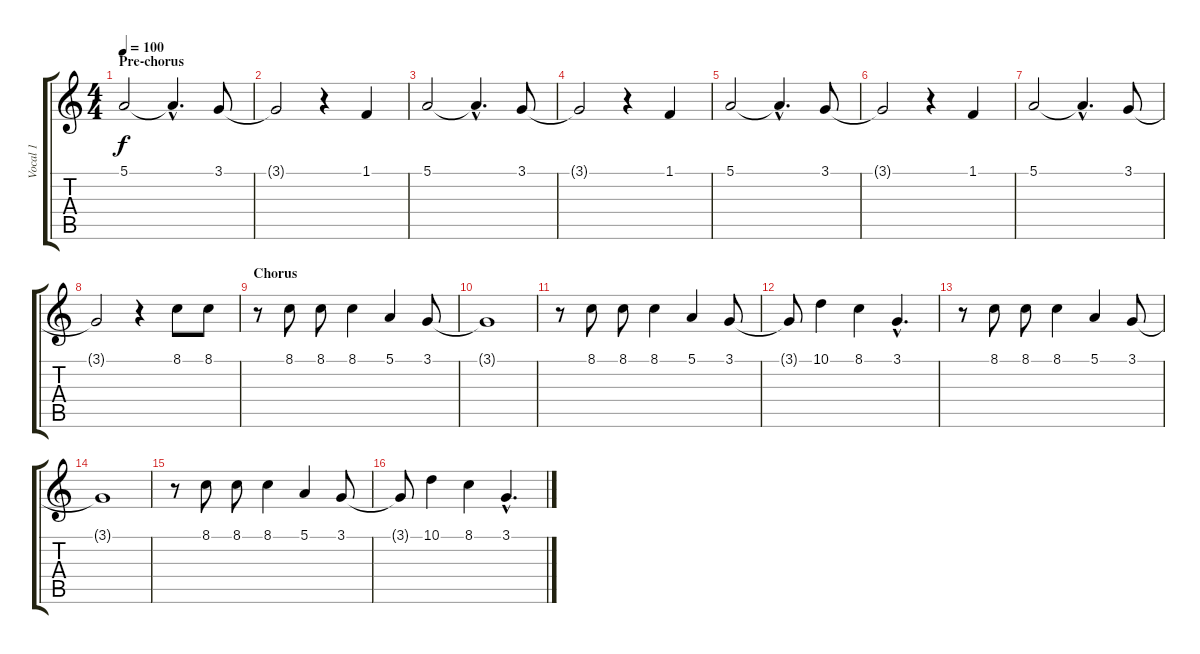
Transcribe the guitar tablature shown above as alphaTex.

\track ("Vocal 1" "Vocal 1") {instrument clarinet}
\staff {score tabs}
\tuning (E4 B3 G3 D3 A2 E2) {hide}
\ts (4 4)
\section ("" "Pre-chorus")
\tempo 100
\clef g2
\ks c
5.1.2{dy f} 5.1{hac t}.4{d} 3.1.8 |
3.1{t}.2 r.4 1.1.4 |
5.1.2 5.1{hac t}.4{d} 3.1.8 |
3.1{t}.2 r.4 1.1.4 |
5.1.2 5.1{hac t}.4{d} 3.1.8 |
3.1{t}.2 r.4 1.1.4 |
5.1.2 5.1{hac t}.4{d} 3.1.8 |
3.1{t}.2 r.4 8.1.8 8.1.8 |
\section ("" "Chorus")
r.8 8.1.8 8.1.8 8.1.4 5.1.4 3.1.8 |
3.1{t}.1 |
r.8 8.1.8 8.1.8 8.1.4 5.1.4 3.1.8 |
3.1{t}.8 10.1.4 8.1.4 3.1{hac}.4{d} |
r.8 8.1.8 8.1.8 8.1.4 5.1.4 3.1.8 |
3.1{t}.1 |
r.8 8.1.8 8.1.8 8.1.4 5.1.4 3.1.8 |
3.1{t}.8 10.1.4 8.1.4 3.1{hac}.4{d}
